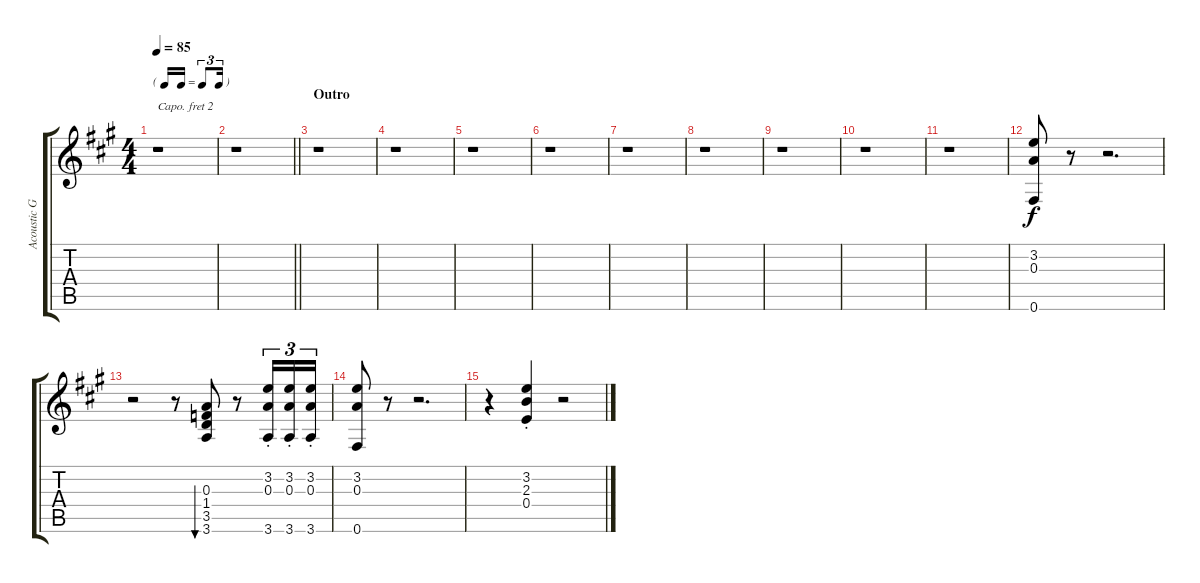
\track ("Acoustic Guitar" "Acoustic G") {instrument acousticguitarsteel}
\staff {score tabs}
\capo 2
\tuning (E4 B3 G3 D3 A2 E2) {hide}
\ts (4 4)
\tf triplet16th
\tempo 85
\clef g2
\ks a
r.1{dy f} |
\barLineRight lightlight
r.1 |
\section ("" "Outro")
r.1 |
r.1 |
r.1 |
r.1 |
r.1 |
r.1 |
r.1 |
r.1 |
r.1 |
(3.2 0.3 0.6).8 r.8 r.2{d} |
r.2 r.8 (0.3 1.4 3.5 3.6).8{bu 480} r.8 (3.2{st} 0.3{st} 3.6{st}).16{tu (3 2)} (3.2{st} 0.3{st} 3.6{st}).16{tu (3 2)} (3.2{st} 0.3{st} 3.6{st}).16{tu (3 2)} |
(3.2 0.3 0.6).8 r.8 r.2{d} |
r.4 (3.2{st} 2.3{st} 0.4{st}).4 r.2
